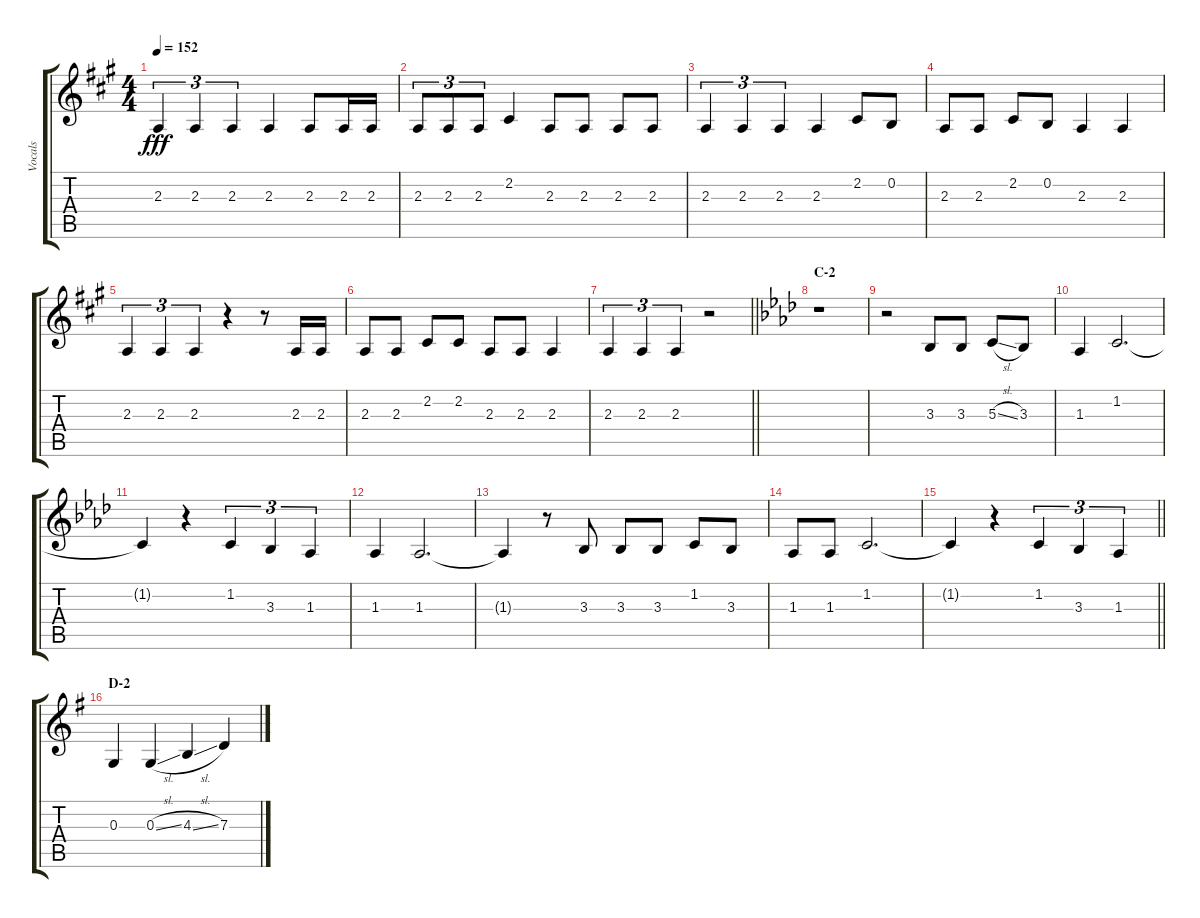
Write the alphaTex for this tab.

\track ("Vocals" "Vocals") {instrument voiceoohs}
\staff {score tabs}
\tuning (E4 B3 G3 D3 A2 E2) {hide}
\ts (4 4)
\tempo 152
\clef g2
\ks a
2.3.4{tu (3 2) dy fff} 2.3.4{tu (3 2)} 2.3.4{tu (3 2)} 2.3.4 2.3.8 2.3.16 2.3.16 |
2.3.8{tu (3 2)} 2.3.8{tu (3 2)} 2.3.8{tu (3 2)} 2.2.4 2.3.8 2.3.8 2.3.8 2.3.8 |
2.3.4{tu (3 2)} 2.3.4{tu (3 2)} 2.3.4{tu (3 2)} 2.3.4 2.2.8 0.2.8 |
2.3.8 2.3.8 2.2.8 0.2.8 2.3.4 2.3.4 |
2.3.4{tu (3 2)} 2.3.4{tu (3 2)} 2.3.4{tu (3 2)} r.4 r.8 2.3.16 2.3.16 |
2.3.8 2.3.8 2.2.8 2.2.8 2.3.8 2.3.8 2.3.4 |
\barLineRight lightlight
2.3.4{tu (3 2)} 2.3.4{tu (3 2)} 2.3.4{tu (3 2)} r.2 |
\section ("" "C-2")
\ks ab
r.1 |
r.2 3.3.8 3.3.8 5.3{sl}.8 3.3.8 |
1.3.4 1.2.2{d} |
1.2{t}.4 r.4 1.2.4{tu (3 2)} 3.3.4{tu (3 2)} 1.3.4{tu (3 2)} |
1.3.4 1.3.2{d} |
1.3{t}.4 r.8 3.3.8 3.3.8 3.3.8 1.2.8 3.3.8 |
1.3.8 1.3.8 1.2.2{d} |
\barLineRight lightlight
1.2{t}.4 r.4 1.2.4{tu (3 2)} 3.3.4{tu (3 2)} 1.3.4{tu (3 2)} |
\section ("" "D-2")
\ks g
0.3.4 0.3{sl}.4 4.3{sl}.4 7.3{sl}.4
